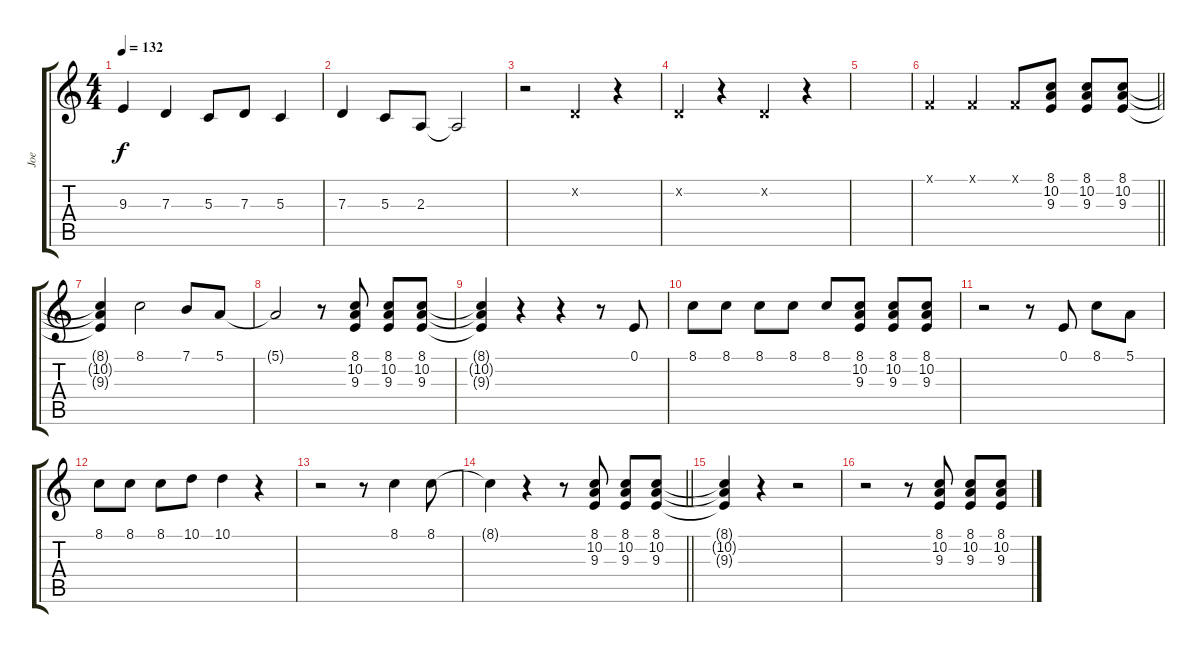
\track ("Joe" "Joe") {instrument lead1square}
\staff {score tabs}
\tuning (E4 B3 G3 D3 A2 E2) {hide}
\ts (4 4)
\tempo 132
\clef g2
\ks aminor
9.3{t}.4{dy f} 7.3.4 5.3.8 7.3.8 5.3.4 |
7.3.4 5.3.8 2.3.8 2.3{t}.2 |
r.2 3.2{x}.4 r.4 |
3.2{x}.4 r.4 3.2{x}.4 r.4 |
|
\barLineRight lightlight
1.1{x}.4 1.1{x}.4 1.1{x}.8 (8.1 10.2 9.3).8 (8.1 10.2 9.3).8 (8.1 10.2 9.3).8 |
(8.1{t} 10.2{t} 9.3{t}).4 8.1.2 7.1.8 5.1.8 |
5.1{t}.2 r.8 (8.1 10.2 9.3).8 (8.1 10.2 9.3).8 (8.1 10.2 9.3).8 |
(8.1{t} 10.2{t} 9.3{t}).4 r.4 r.4 r.8 0.1.8 |
8.1.8 8.1.8 8.1.8 8.1.8 8.1.8 (8.1 10.2 9.3).8 (8.1 10.2 9.3).8 (8.1 10.2 9.3).8 |
r.2 r.8 0.1.8 8.1.8 5.1.8 |
8.1.8 8.1.8 8.1.8 10.1.8 10.1.4 r.4 |
r.2 r.8 8.1.4 8.1.8 |
\barLineRight lightlight
8.1{t}.4 r.4 r.8 (8.1 10.2 9.3).8 (8.1 10.2 9.3).8 (8.1 10.2 9.3).8 |
(8.1{t} 10.2{t} 9.3{t}).4 r.4 r.2 |
r.2 r.8 (8.1 10.2 9.3).8 (8.1 10.2 9.3).8 (8.1 10.2 9.3).8
